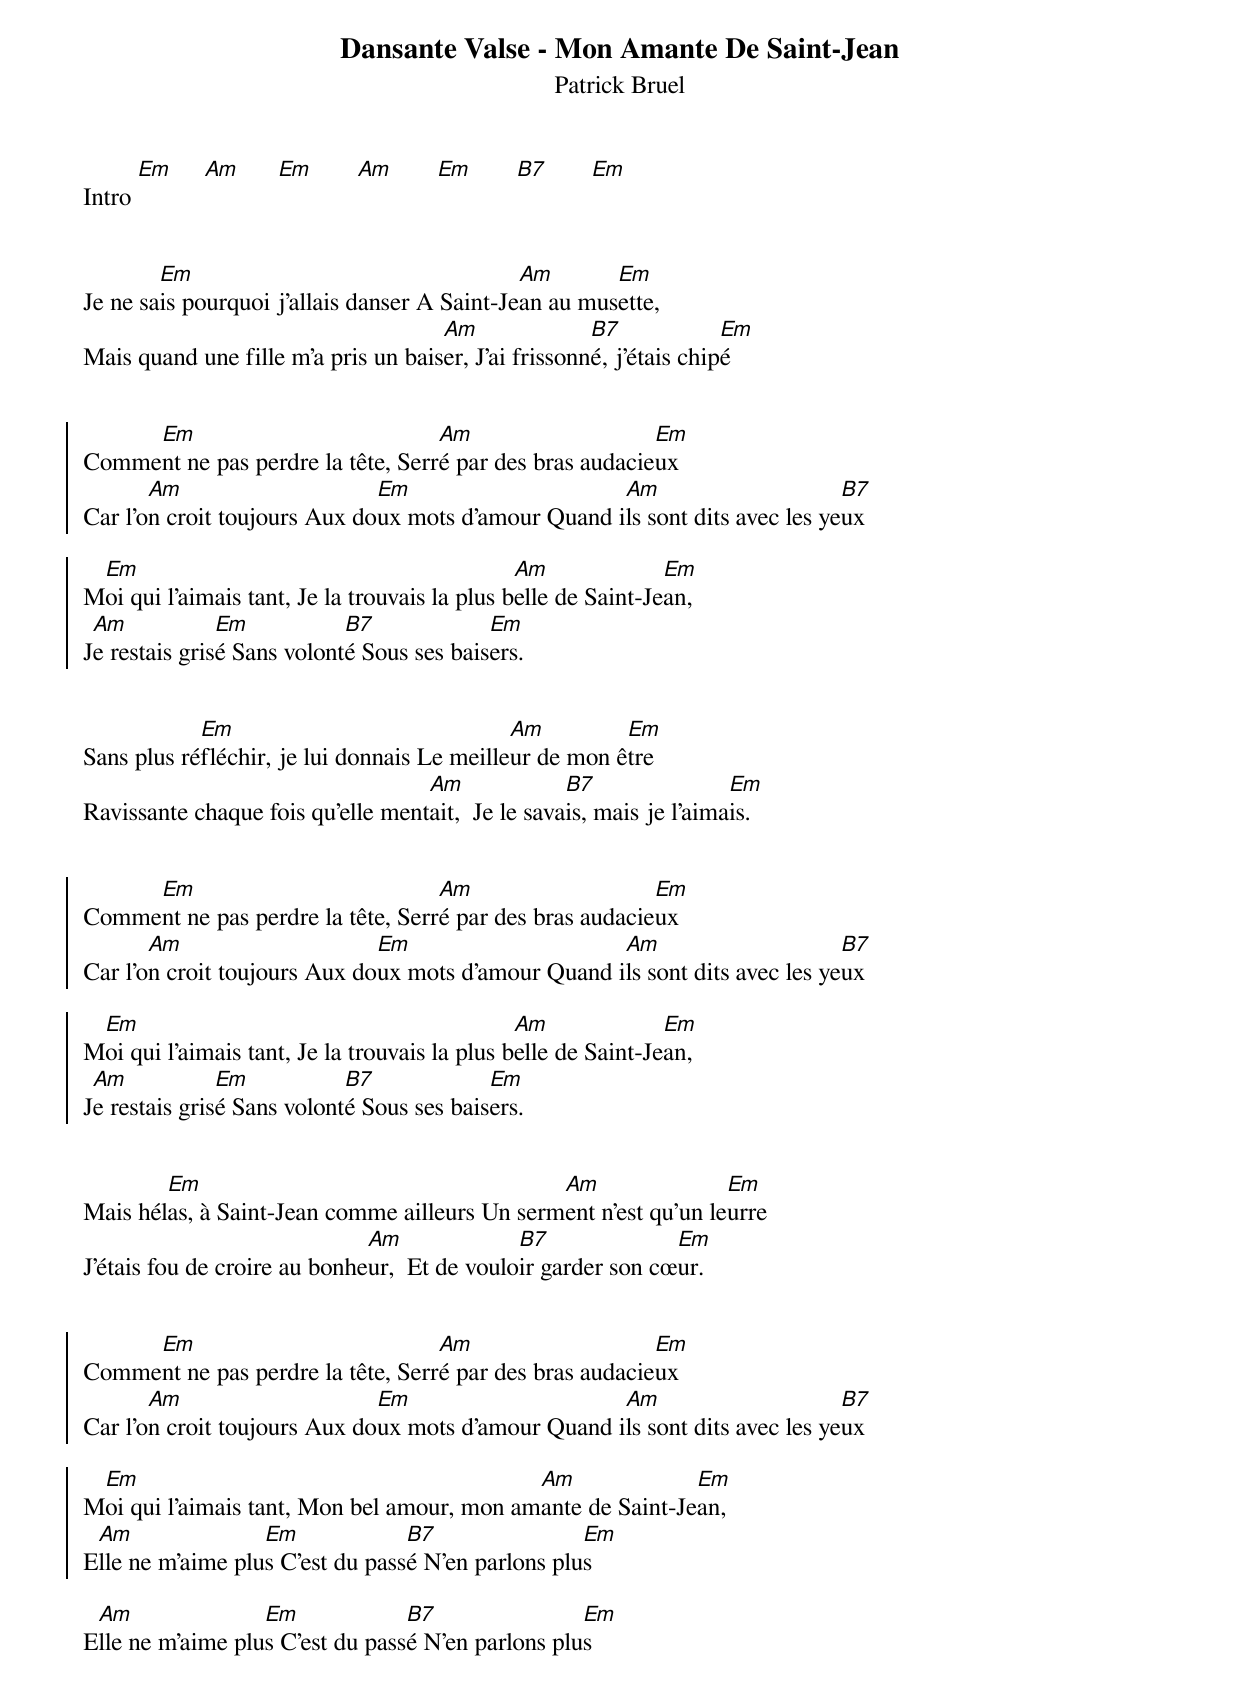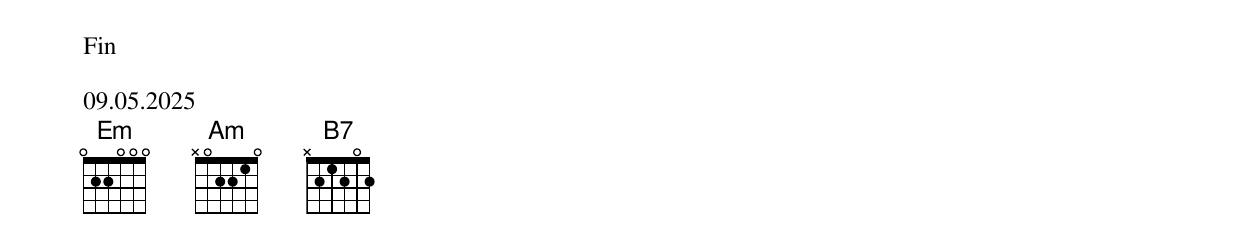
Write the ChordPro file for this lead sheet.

{title: Dansante Valse - Mon Amante De Saint-Jean}
{subtitle: Patrick Bruel }
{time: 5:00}
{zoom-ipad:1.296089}

Intro [Em]     [Am]      [Em]       [Am]       [Em]       [B7]       [Em]


Je ne sa[Em]is pourquoi j'allais danser A Saint-Je[Am]an au mus[Em]ette,
Mais quand une fille m'a pris un bais[Am]er, J'ai frissonn[B7]é, j'étais chip[Em]é


{soc}
Comme[Em]nt ne pas perdre la tête, Serr[Am]é par des bras audacie[Em]ux
Car l'o[Am]n croit toujours Aux do[Em]ux mots d'amour Quand i[Am]ls sont dits avec les ye[B7]ux

M[Em]oi qui l'aimais tant, Je la trouvais la plus b[Am]elle de Saint-Je[Em]an,
J[Am]e restais gris[Em]é Sans volont[B7]é Sous ses bais[Em]ers.
{eoc}


Sans plus ré[Em]fléchir, je lui donnais Le meille[Am]ur de mon ê[Em]tre
Ravissante chaque fois qu'elle ment[Am]ait,  Je le sava[B7]is, mais je l'aima[Em]is.


{soc}
Comme[Em]nt ne pas perdre la tête, Serr[Am]é par des bras audacie[Em]ux
Car l'o[Am]n croit toujours Aux do[Em]ux mots d'amour Quand i[Am]ls sont dits avec les ye[B7]ux

M[Em]oi qui l'aimais tant, Je la trouvais la plus b[Am]elle de Saint-Je[Em]an,
J[Am]e restais gris[Em]é Sans volont[B7]é Sous ses bais[Em]ers.
{eoc}


Mais hél[Em]as, à Saint-Jean comme ailleurs Un serm[Am]ent n'est qu'un le[Em]urre
J'étais fou de croire au bonhe[Am]ur,  Et de voulo[B7]ir garder son cœ[Em]ur.


{soc}
Comme[Em]nt ne pas perdre la tête, Serr[Am]é par des bras audacie[Em]ux
Car l'o[Am]n croit toujours Aux do[Em]ux mots d'amour Quand i[Am]ls sont dits avec les ye[B7]ux

M[Em]oi qui l'aimais tant, Mon bel amour, mon am[Am]ante de Saint-Je[Em]an,
E[Am]lle ne m’aime plu[Em]s C’est du pass[B7]é N’en parlons plu[Em]s
{eoc}

E[Am]lle ne m’aime plu[Em]s C’est du pass[B7]é N’en parlons plu[Em]s



Fin

09.05.2025
